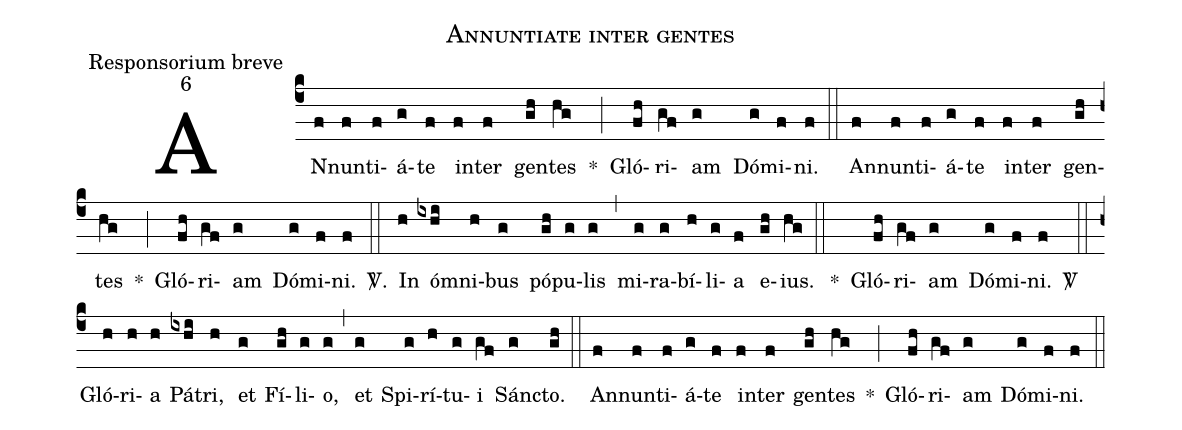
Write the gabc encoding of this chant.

name:Annuntiate inter gentes;
office-part:Responsorium breve;
mode:6;
%%
(c4) AN(f)nun(f)ti(f)á(g)te(f) in(f)ter(f) gen(gh)tes(hg) *(;) Gló(fh)ri(gf)am(g) Dó(g)mi(f)ni.(f) (::)

An(f)nun(f)ti(f)á(g)te(f) in(f)ter(f) gen(gh)tes(hg) *(;) Gló(fh)ri(gf)am(g) Dó(g)mi(f)ni.(f)

<sp>V/</sp>.(::) In(h) óm(ixhi)ni(h)bus(g) pó(gh)pu(g)lis(g) (,) mi(g)ra(g)bí(h)li(g)a(f) e(gh)ius.(hg) (::)
*() Gló(fh)ri(gf)am(g) Dó(g)mi(f)ni.(f)

 <sp>V/</sp> (::) Gló(h)ri(h)a(h) Pá(ixhi)tri, (h) et(g) Fí(gh)li(g)o,(g) (,) et(g) Spi(g)rí(h)tu(g)i(gf) Sánc(g)to.(gh) (::)

An(f)nun(f)ti(f)á(g)te(f) in(f)ter(f) gen(gh)tes(hg) *(;) Gló(fh)ri(gf)am(g) Dó(g)mi(f)ni.(f) (::)
